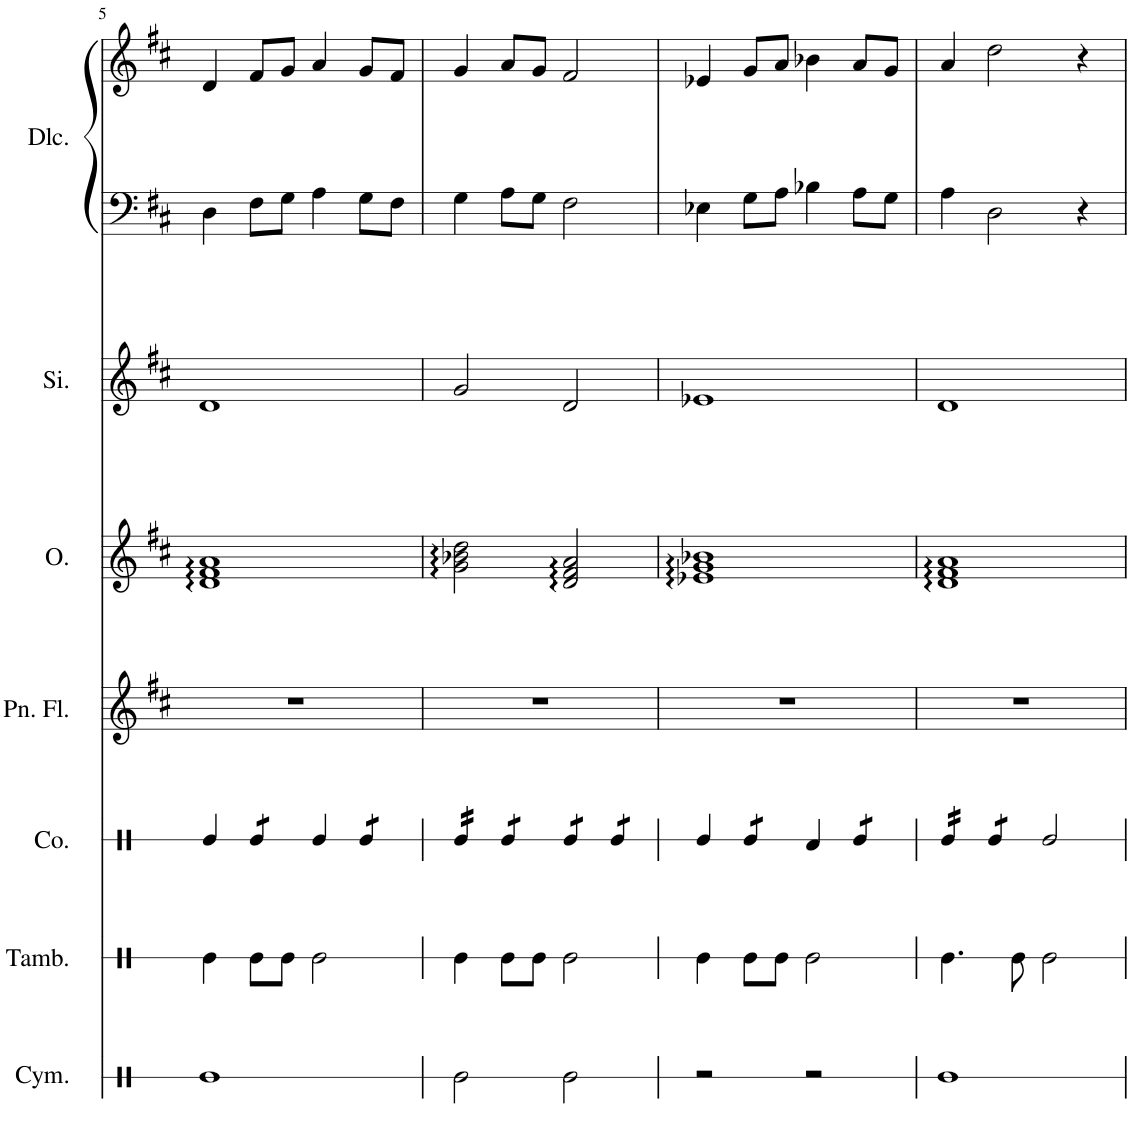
**kern	**kern	**kern	**kern	**kern	**kern	**kern	**kern
*part7	*part6	*part5	*part4	*part3	*part2	*part1	*part1
*staff8	*staff7	*staff6	*staff5	*staff4	*staff3	*staff2	*staff1
*I"Cymbals	*I"Tambourine	*I"Congas	*I"Pan Flute	*I"Oud	*I"Sitar	*I"Dulcimer	*
*I'Cym.	*I'Tamb.	*I'Co.	*I'Pn. Fl.	*I'O.	*I'Si.	*I'Dlc.	*
!!LO:PB:g=z
*clefX	*clefX	*clefX	*clefG2	*clefG2	*clefG2	*clefF4	*clefG2
*	*	*	*	*Trd7c12	*	*	*
*k[]	*k[]	*k[]	*k[f#c#]	*k[f#c#]	*k[f#c#]	*k[f#c#]	*k[f#c#]
*M4/4	*M4/4	*M4/4	*M4/4	*M4/4	*M4/4	*M4/4	*M4/4
=5	=5	=5	=5	=5	=5	=5	=5
1Re	4Re\	4Re/	1r	1d 1f# 1a	1d	4D\	4d/
*	*	*tremolo	*	*	*	*	*
.	8Re\L	8Re/L	.	.	.	8F#\L	8f#/L
.	8Re\J	8Re/J	.	.	.	8G\J	8g/J
*	*	*Xtremolo	*	*	*	*	*
.	2Re\	4Re/	.	.	.	4A\	4a/
*	*	*tremolo	*	*	*	*	*
.	.	8Re/L	.	.	.	8G\L	8g/L
.	.	8Re/J	.	.	.	8F#\J	8f#/J
=6	=6	=6	=6	=6	=6	=6	=6
2Re\	4Re\	16Re/LL	1r	2g\ 2b-X\ 2dd\	2g/	4G\	4g/
.	.	16Re/	.	.	.	.	.
.	.	16Re/	.	.	.	.	.
.	.	16Re/JJ	.	.	.	.	.
.	8Re\L	8Re/L	.	.	.	8A\L	8a/L
.	8Re\J	8Re/J	.	.	.	8G\J	8g/J
2Re\	2Re\	8Re/L	.	2d/ 2f#/ 2a/	2d/	2F#\	2f#/
.	.	8Re/J	.	.	.	.	.
.	.	8Re/L	.	.	.	.	.
.	.	8Re/J	.	.	.	.	.
*	*	*Xtremolo	*	*	*	*	*
=7	=7	=7	=7	=7	=7	=7	=7
2r	4Re\	4Re/	1r	1e-X 1g 1b-X	1e-X	4E-X\	4e-X/
*	*	*tremolo	*	*	*	*	*
.	8Re\L	8Re/L	.	.	.	8G\L	8g/L
.	8Re\J	8Re/J	.	.	.	8A\J	8a/J
*	*	*Xtremolo	*	*	*	*	*
2r	2Re\	4Rd/	.	.	.	4B-X\	4b-X\
*	*	*tremolo	*	*	*	*	*
.	.	8Re/L	.	.	.	8A\L	8a/L
.	.	8Re/J	.	.	.	8G\J	8g/J
=8	=8	=8	=8	=8	=8	=8	=8
1Re	4.Re\	16Re/LL	1r	1d 1f# 1a	1d	4A\	4a/
.	.	16Re/	.	.	.	.	.
.	.	16Re/	.	.	.	.	.
.	.	16Re/JJ	.	.	.	.	.
.	.	8Re/L	.	.	.	2D\	2dd\
.	8Re\	8Re/J	.	.	.	.	.
*	*	*Xtremolo	*	*	*	*	*
.	2Re\	2Re/	.	.	.	.	.
.	.	.	.	.	.	4r	4r
=	=	=	=	=	=	=	=
*-	*-	*-	*-	*-	*-	*-	*-
